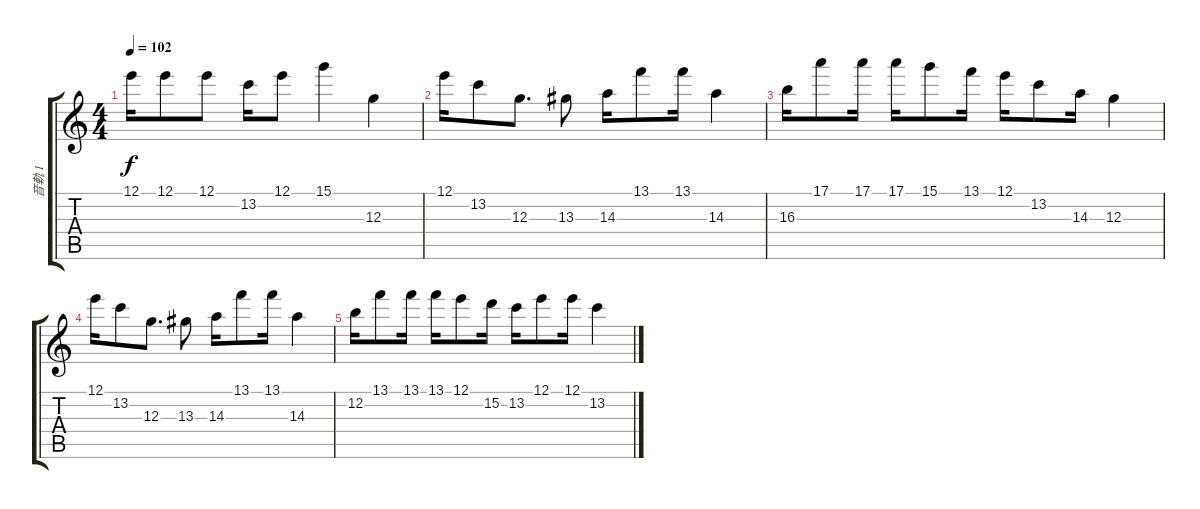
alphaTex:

\track ("音軌 1" "音軌 1") {instrument electricguitarjazz}
\staff {score tabs}
\tuning (E4 B3 G3 D3 A2 E2) {hide}
\ts (4 4)
\tempo 102
\clef g2
\ks c
12.1.16{dy f} 12.1.8 12.1.8 13.2.16 12.1.8 15.1.4 12.3.4 |
12.1.16 13.2.8 12.3.8{d} 13.3.8 14.3.16 13.1.8 13.1.16 14.3.4 |
16.3.16 17.1.8 17.1.16 17.1.16 15.1.8 13.1.16 12.1.16 13.2.8 14.3.16 12.3.4 |
12.1.16 13.2.8 12.3.8{d} 13.3.8 14.3.16 13.1.8 13.1.16 14.3.4 |
12.2.16 13.1.8 13.1.16 13.1.16 12.1.8 15.2.16 13.2.16 12.1.8 12.1.16 13.2.4
